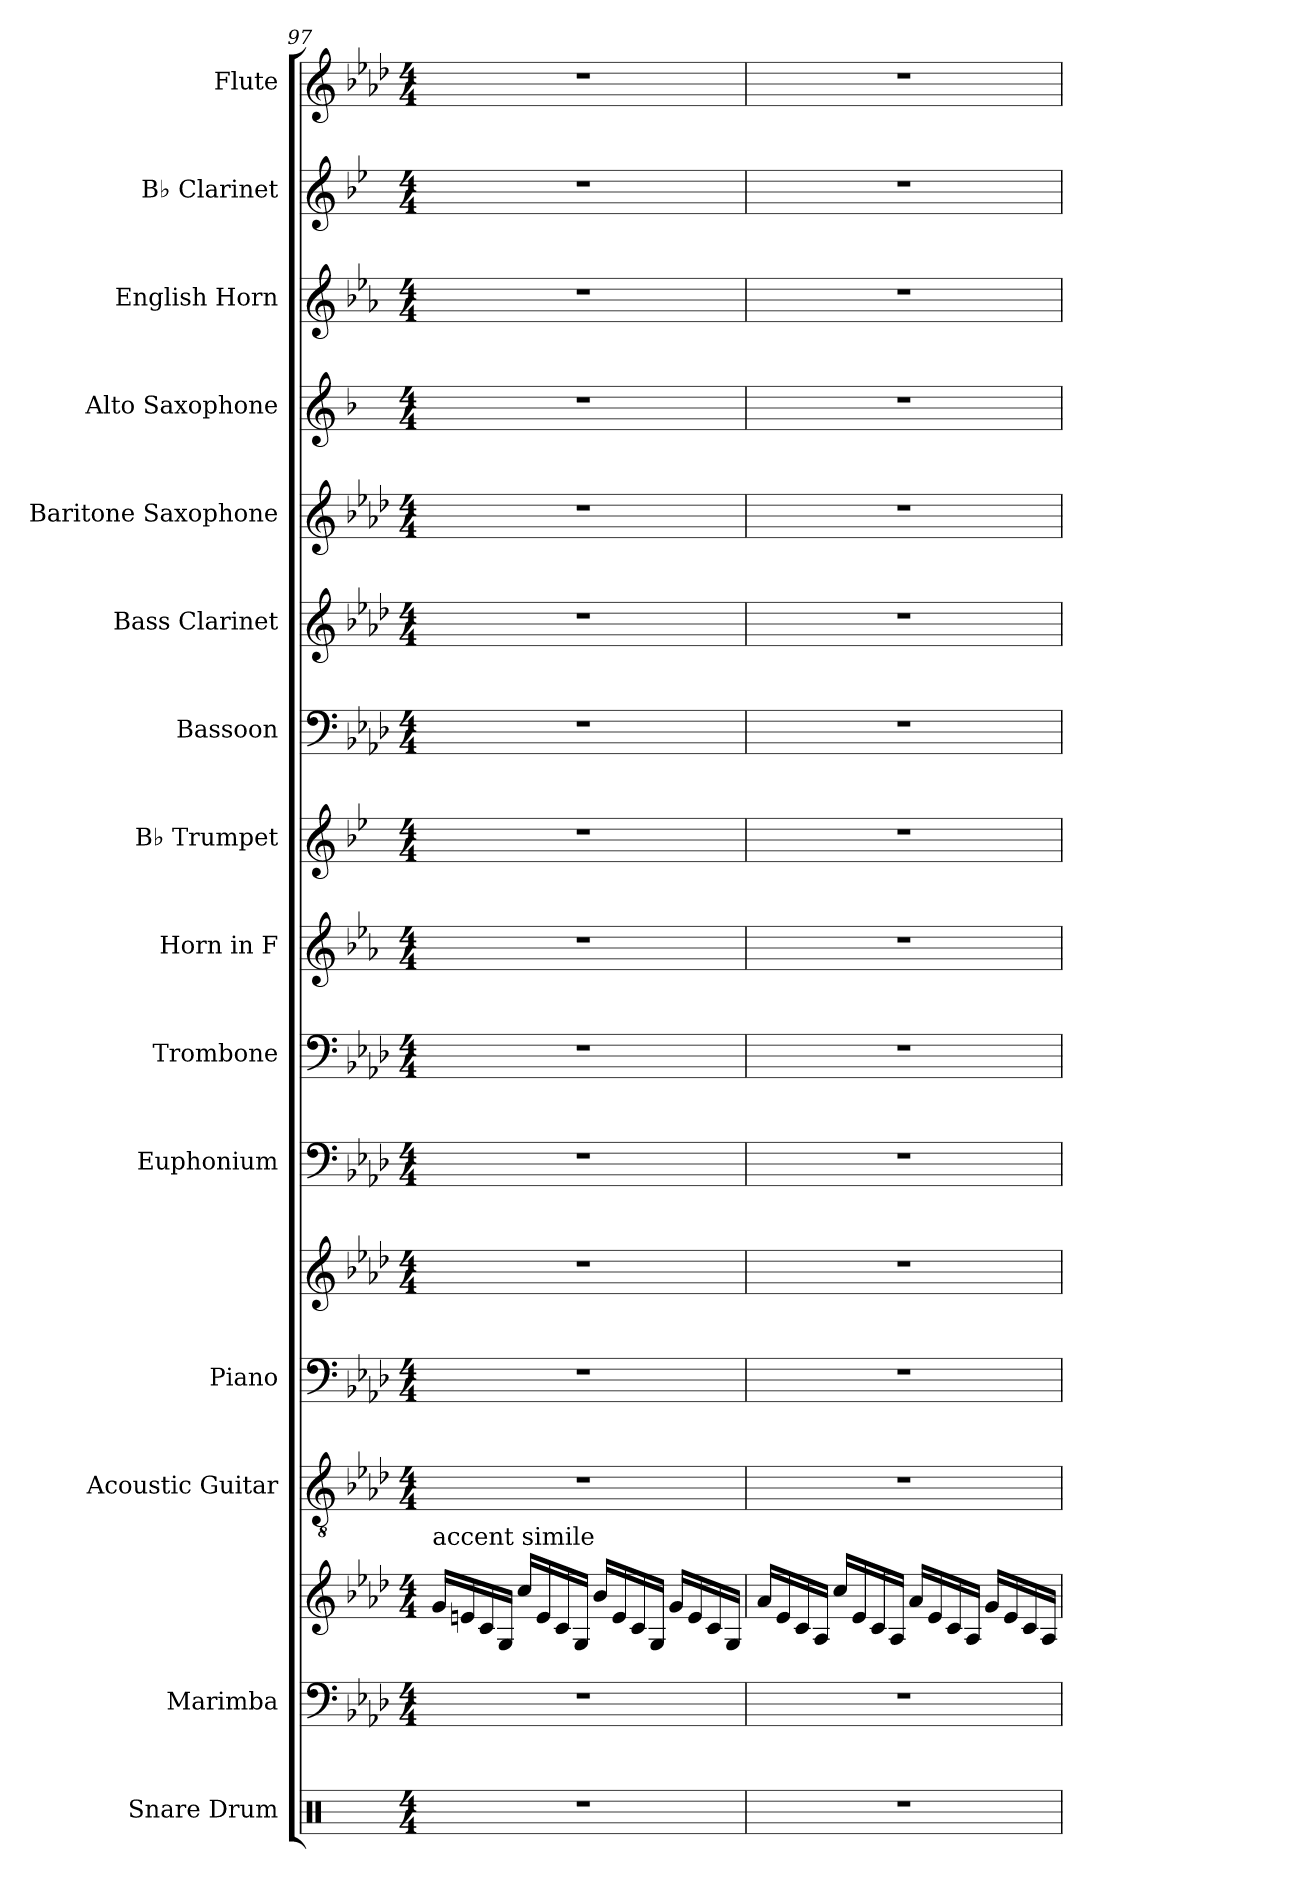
**kern	**kern	**kern	**kern	**kern	**kern	**kern	**kern	**kern	**kern	**kern	**kern	**kern	**kern	**kern	**kern	**kern
*part15	*part14	*part14	*part13	*part12	*part12	*part11	*part10	*part9	*part8	*part7	*part6	*part5	*part4	*part3	*part2	*part1
*staff17	*staff16	*staff15	*staff14	*staff13	*staff12	*staff11	*staff10	*staff9	*staff8	*staff7	*staff6	*staff5	*staff4	*staff3	*staff2	*staff1
*I"Snare Drum	*I"Marimba	*	*I"Acoustic Guitar	*I"Piano	*	*I"Euphonium	*I"Trombone	*I"Horn in F	*I"B♭ Trumpet	*I"Bassoon	*I"Bass Clarinet	*I"Baritone Saxophone	*I"Alto Saxophone	*I"English Horn	*I"B♭ Clarinet	*I"Flute
*I'Sn. Dr.	*I'Mrm.	*	*I'Guit.	*I'Pno.	*	*I'Eu.	*I'Trb.	*	*I'B♭ Tpt.	*I'Bsn.	*I'B. Cl.	*I'Bar. Sax.	*I'A. Sax.	*I'E. Hn.	*I'B♭ Cl.	*I'Fl.
*clefX	*clefF4	*clefG2	*clefGv2	*clefF4	*clefG2	*clefF4	*clefF4	*clefG2	*clefG2	*clefF4	*clefG2	*clefG2	*clefG2	*clefG2	*clefG2	*clefG2
*	*	*	*	*	*	*	*	*ITrd4c7	*ITrd1c2	*	*ITrd8c14	*ITrd12c21	*ITrd5c9	*ITrd4c7	*ITrd1c2	*
*k[]	*k[b-e-a-d-]	*k[b-e-a-d-]	*k[b-e-a-d-]	*k[b-e-a-d-]	*k[b-e-a-d-]	*k[b-e-a-d-]	*k[b-e-a-d-]	*k[b-e-a-d-]	*k[b-e-a-d-]	*k[b-e-a-d-]	*k[b-e-a-d-]	*k[b-e-a-d-]	*k[b-e-a-d-]	*k[b-e-a-d-]	*k[b-e-a-d-]	*k[b-e-a-d-]
*M4/4	*M4/4	*M4/4	*M4/4	*M4/4	*M4/4	*M4/4	*M4/4	*M4/4	*M4/4	*M4/4	*M4/4	*M4/4	*M4/4	*M4/4	*M4/4	*M4/4
=97	=97	=97	=97	=97	=97	=97	=97	=97	=97	=97	=97	=97	=97	=97	=97	=97
!	!	!LO:TX:a:t=accent simile	!	!	!	!	!	!	!	!	!	!	!	!	!	!
1r	1r	16g/LL	1r	1r	1r	1r	1r	1r	1r	1r	1r	1r	1r	1r	1r	1r
.	.	16en/	.	.	.	.	.	.	.	.	.	.	.	.	.	.
.	.	16c/	.	.	.	.	.	.	.	.	.	.	.	.	.	.
.	.	16G/JJ	.	.	.	.	.	.	.	.	.	.	.	.	.	.
.	.	16cc/LL	.	.	.	.	.	.	.	.	.	.	.	.	.	.
.	.	16e/	.	.	.	.	.	.	.	.	.	.	.	.	.	.
.	.	16c/	.	.	.	.	.	.	.	.	.	.	.	.	.	.
.	.	16G/JJ	.	.	.	.	.	.	.	.	.	.	.	.	.	.
.	.	16b-/LL	.	.	.	.	.	.	.	.	.	.	.	.	.	.
.	.	16e/	.	.	.	.	.	.	.	.	.	.	.	.	.	.
.	.	16c/	.	.	.	.	.	.	.	.	.	.	.	.	.	.
.	.	16G/JJ	.	.	.	.	.	.	.	.	.	.	.	.	.	.
.	.	16g/LL	.	.	.	.	.	.	.	.	.	.	.	.	.	.
.	.	16e/	.	.	.	.	.	.	.	.	.	.	.	.	.	.
.	.	16c/	.	.	.	.	.	.	.	.	.	.	.	.	.	.
.	.	16G/JJ	.	.	.	.	.	.	.	.	.	.	.	.	.	.
!!LO:PB:g=z
=98	=98	=98	=98	=98	=98	=98	=98	=98	=98	=98	=98	=98	=98	=98	=98	=98
1r	1r	16a-/LL	1r	1r	1r	1r	1r	1r	1r	1r	1r	1r	1r	1r	1r	1r
.	.	16e-/	.	.	.	.	.	.	.	.	.	.	.	.	.	.
.	.	16c/	.	.	.	.	.	.	.	.	.	.	.	.	.	.
.	.	16A-/JJ	.	.	.	.	.	.	.	.	.	.	.	.	.	.
.	.	16cc/LL	.	.	.	.	.	.	.	.	.	.	.	.	.	.
.	.	16e-/	.	.	.	.	.	.	.	.	.	.	.	.	.	.
.	.	16c/	.	.	.	.	.	.	.	.	.	.	.	.	.	.
.	.	16A-/JJ	.	.	.	.	.	.	.	.	.	.	.	.	.	.
.	.	16a-/LL	.	.	.	.	.	.	.	.	.	.	.	.	.	.
.	.	16e-/	.	.	.	.	.	.	.	.	.	.	.	.	.	.
.	.	16c/	.	.	.	.	.	.	.	.	.	.	.	.	.	.
.	.	16A-/JJ	.	.	.	.	.	.	.	.	.	.	.	.	.	.
.	.	16g/LL	.	.	.	.	.	.	.	.	.	.	.	.	.	.
.	.	16e-/	.	.	.	.	.	.	.	.	.	.	.	.	.	.
.	.	16c/	.	.	.	.	.	.	.	.	.	.	.	.	.	.
.	.	16A-/JJ	.	.	.	.	.	.	.	.	.	.	.	.	.	.
=	=	=	=	=	=	=	=	=	=	=	=	=	=	=	=	=
*-	*-	*-	*-	*-	*-	*-	*-	*-	*-	*-	*-	*-	*-	*-	*-	*-
